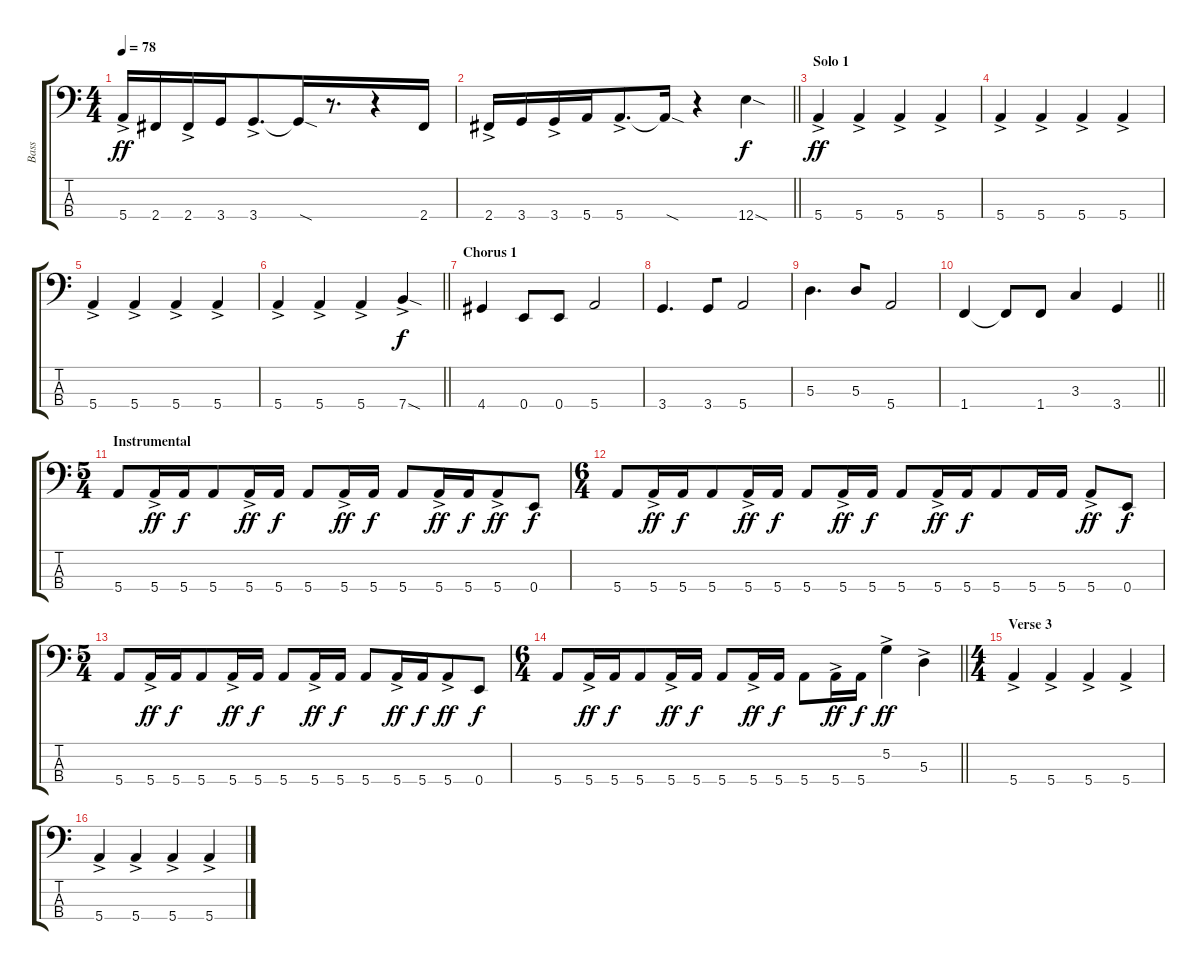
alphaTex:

\track ("Bass" "Bass") {instrument electricbasspick}
\staff {score tabs}
\tuning (G2 D2 A1 E1) {hide}
\ts (4 4)
\tempo 78
\clef f4
\ks c
5.4{ac}.16{dy ff beam merge} 2.4.16 2.4{ac}.16 3.4.16{beam merge} 3.4{ac}.8{d beam merge} 3.4{sod t}.16{beam merge} r.8{d} r.4{beam merge} 2.4.16 |
\barLineRight lightlight
2.4{ac}.16{beam merge} 3.4.16 3.4{ac}.16 5.4.16{beam merge} 5.4{ac}.8{d beam merge} 5.4{sod t}.16 r.4{beam merge} 12.4{sod}.4{dy f} |
\section ("" "Solo 1")
5.4{ac}.4{dy ff beam merge} 5.4{ac}.4 5.4{ac}.4 5.4{ac}.4 |
5.4{ac}.4{beam merge} 5.4{ac}.4 5.4{ac}.4 5.4{ac}.4 |
5.4{ac}.4{beam merge} 5.4{ac}.4 5.4{ac}.4 5.4{ac}.4 |
\barLineRight lightlight
5.4{ac}.4{beam merge} 5.4{ac}.4 5.4{ac}.4{beam merge} 7.4{sod ac}.4{dy f} |
\section ("" "Chorus 1")
4.4.4 0.4.8{beam merge} 0.4.8 5.4.2 |
3.4.4{d beam merge} 3.4.8{beam merge} 5.4.2 |
5.3.4{d} 5.3.8{beam merge} 5.4.2 |
\barLineRight lightlight
1.4.4 1.4{t}.8{beam merge} 1.4.8 3.3.4 3.4.4 |
\ts (5 4)
\section ("" "Instrumental")
5.4.8 5.4{ac}.16{dy ff beam merge} 5.4.16{dy f beam merge} 5.4.8 5.4{ac}.16{dy ff beam merge} 5.4.16{dy f} 5.4.8 5.4{ac}.16{dy ff} 5.4.16{dy f} 5.4.8{beam merge} 5.4{ac}.16{dy ff beam merge} 5.4.16{dy f beam merge} 5.4{ac}.8{dy ff beam merge} 0.4.8{dy f} |
\ts (6 4)
5.4.8 5.4{ac}.16{dy ff beam merge} 5.4.16{dy f beam merge} 5.4.8 5.4{ac}.16{dy ff beam merge} 5.4.16{dy f} 5.4.8 5.4{ac}.16{dy ff} 5.4.16{dy f} 5.4.8{beam merge} 5.4{ac}.16{dy ff beam merge} 5.4.16{dy f beam merge} 5.4.8 5.4.16{beam merge} 5.4.16 5.4{ac}.8{dy ff beam merge} 0.4.8{dy f} |
\ts (5 4)
5.4.8 5.4{ac}.16{dy ff beam merge} 5.4.16{dy f beam merge} 5.4.8 5.4{ac}.16{dy ff beam merge} 5.4.16{dy f} 5.4.8 5.4{ac}.16{dy ff} 5.4.16{dy f} 5.4.8{beam merge} 5.4{ac}.16{dy ff beam merge} 5.4.16{dy f beam merge} 5.4{ac}.8{dy ff beam merge} 0.4.8{dy f} |
\ts (6 4)
\barLineRight lightlight
5.4.8 5.4{ac}.16{dy ff beam merge} 5.4.16{dy f beam merge} 5.4.8 5.4{ac}.16{dy ff beam merge} 5.4.16{dy f} 5.4.8 5.4{ac}.16{dy ff} 5.4.16{dy f} 5.4.8{beam merge} 5.4{ac}.16{dy ff beam merge} 5.4.16{dy f beam merge} 5.2{ac}.4{dy ff beam merge} 5.3{ac}.4 |
\ts (4 4)
\section ("" "Verse 3")
5.4{ac}.4{beam merge} 5.4{ac}.4 5.4{ac}.4 5.4{ac}.4 |
5.4{ac}.4{beam merge} 5.4{ac}.4 5.4{ac}.4 5.4{ac}.4
